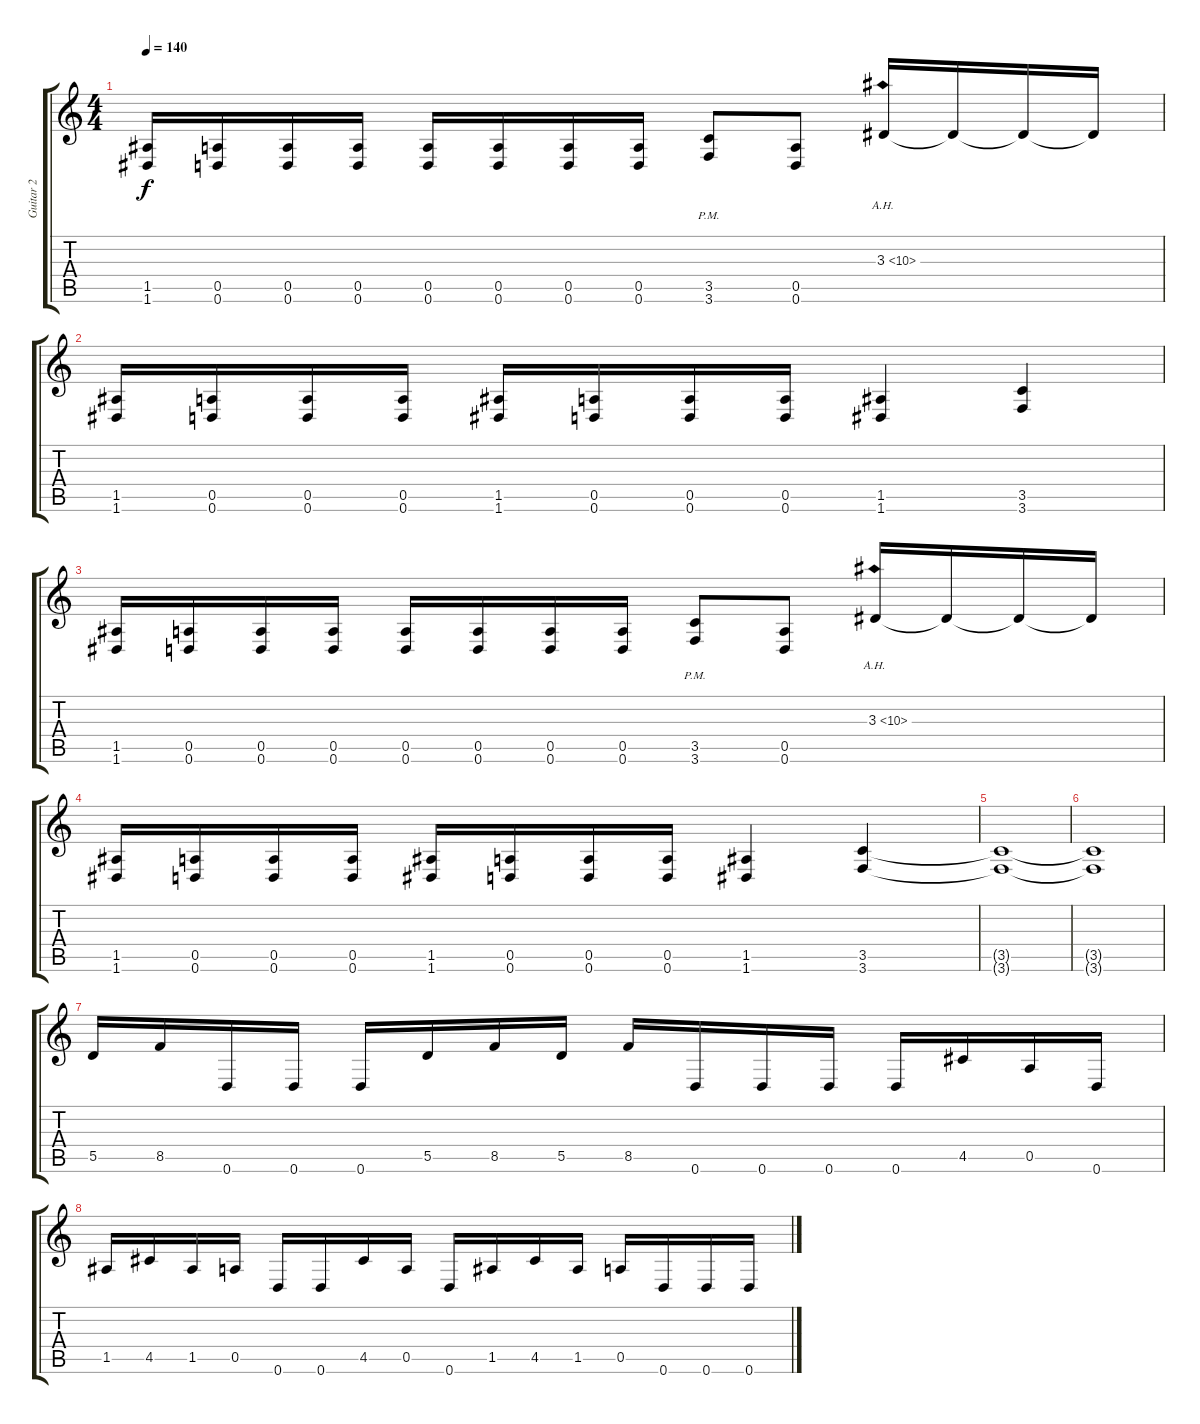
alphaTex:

\track ("Guitar 2" "Guitar 2") {instrument distortionguitar}
\staff {score tabs}
\tuning (C4 G3 C3 F3 A2 D2) {hide}
\ts (4 4)
\tempo 140
\clef g2
\ks c
(1.5 1.6).16{dy f} (0.5 0.6).16 (0.5 0.6).16 (0.5 0.6).16 (0.5 0.6).16 (0.5 0.6).16 (0.5 0.6).16 (0.5 0.6).16 (3.5{pm} 3.6{pm}).8 (0.5 0.6).8 3.3{ah 7}.16 3.3{t}.16 3.3{t}.16 3.3{t}.16 |
(1.5 1.6).16 (0.5 0.6).16 (0.5 0.6).16 (0.5 0.6).16 (1.5 1.6).16 (0.5 0.6).16 (0.5 0.6).16 (0.5 0.6).16 (1.5 1.6).4 (3.5 3.6).4 |
(1.5 1.6).16 (0.5 0.6).16 (0.5 0.6).16 (0.5 0.6).16 (0.5 0.6).16 (0.5 0.6).16 (0.5 0.6).16 (0.5 0.6).16 (3.5{pm} 3.6{pm}).8 (0.5 0.6).8 3.3{ah 7}.16 3.3{t}.16 3.3{t}.16 3.3{t}.16 |
(1.5 1.6).16 (0.5 0.6).16 (0.5 0.6).16 (0.5 0.6).16 (1.5 1.6).16 (0.5 0.6).16 (0.5 0.6).16 (0.5 0.6).16 (1.5 1.6).4 (3.5 3.6).4 |
(3.5{t} 3.6{t}).1 |
(3.5{t} 3.6{t}).1 |
5.5.16 8.5.16 0.6.16 0.6.16 0.6.16 5.5.16 8.5.16 5.5.16 8.5.16 0.6.16 0.6.16 0.6.16 0.6.16 4.5.16 0.5.16 0.6.16 |
1.5.16 4.5.16 1.5.16 0.5.16 0.6.16 0.6.16 4.5.16 0.5.16 0.6.16 1.5.16 4.5.16 1.5.16 0.5.16 0.6.16 0.6.16 0.6.16
